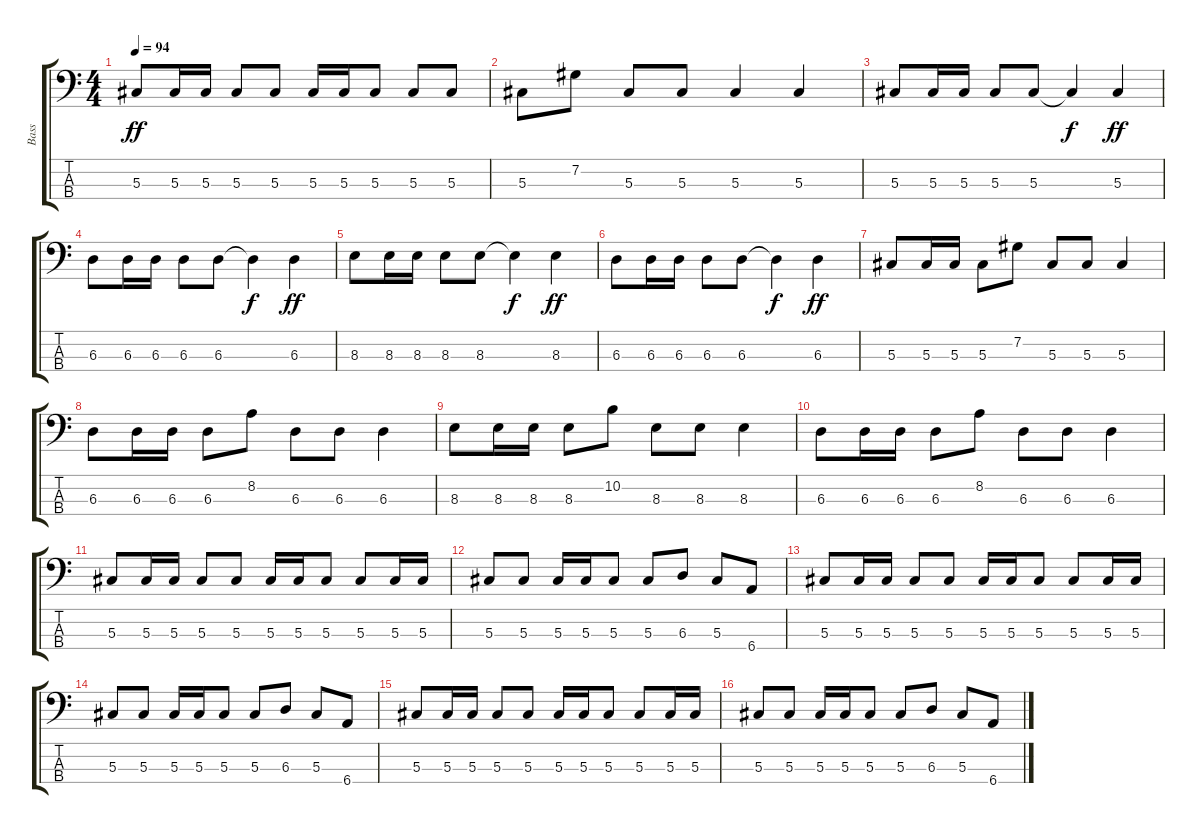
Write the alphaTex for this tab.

\track ("Bass" "Bass") {instrument electricbasspick}
\staff {score tabs}
\tuning (Gb2 Db2 Ab1 Eb1) {hide}
\ts (4 4)
\tempo 94
\clef f4
\ks c
5.3.8{dy ff} 5.3.16 5.3.16 5.3.8 5.3.8 5.3.16 5.3.16 5.3.8 5.3.8 5.3.8 |
5.3.8 7.2.8 5.3.8 5.3.8 5.3.4 5.3.4 |
5.3.8 5.3.16 5.3.16 5.3.8 5.3.8 5.3{t}.4{dy f} 5.3.4{dy ff} |
6.3.8 6.3.16 6.3.16 6.3.8 6.3.8 6.3{t}.4{dy f} 6.3.4{dy ff} |
8.3.8 8.3.16 8.3.16 8.3.8 8.3.8 8.3{t}.4{dy f} 8.3.4{dy ff} |
6.3.8 6.3.16 6.3.16 6.3.8 6.3.8 6.3{t}.4{dy f} 6.3.4{dy ff} |
5.3.8 5.3.16 5.3.16 5.3.8 7.2.8 5.3.8 5.3.8 5.3.4 |
6.3.8 6.3.16 6.3.16 6.3.8 8.2.8 6.3.8 6.3.8 6.3.4 |
8.3.8 8.3.16 8.3.16 8.3.8 10.2.8 8.3.8 8.3.8 8.3.4 |
6.3.8 6.3.16 6.3.16 6.3.8 8.2.8 6.3.8 6.3.8 6.3.4 |
5.3.8 5.3.16 5.3.16 5.3.8 5.3.8 5.3.16 5.3.16 5.3.8 5.3.8 5.3.16 5.3.16 |
5.3.8 5.3.8 5.3.16 5.3.16 5.3.8 5.3.8 6.3.8 5.3.8 6.4.8 |
5.3.8 5.3.16 5.3.16 5.3.8 5.3.8 5.3.16 5.3.16 5.3.8 5.3.8 5.3.16 5.3.16 |
5.3.8 5.3.8 5.3.16 5.3.16 5.3.8 5.3.8 6.3.8 5.3.8 6.4.8 |
5.3.8 5.3.16 5.3.16 5.3.8 5.3.8 5.3.16 5.3.16 5.3.8 5.3.8 5.3.16 5.3.16 |
5.3.8 5.3.8 5.3.16 5.3.16 5.3.8 5.3.8 6.3.8 5.3.8 6.4.8
